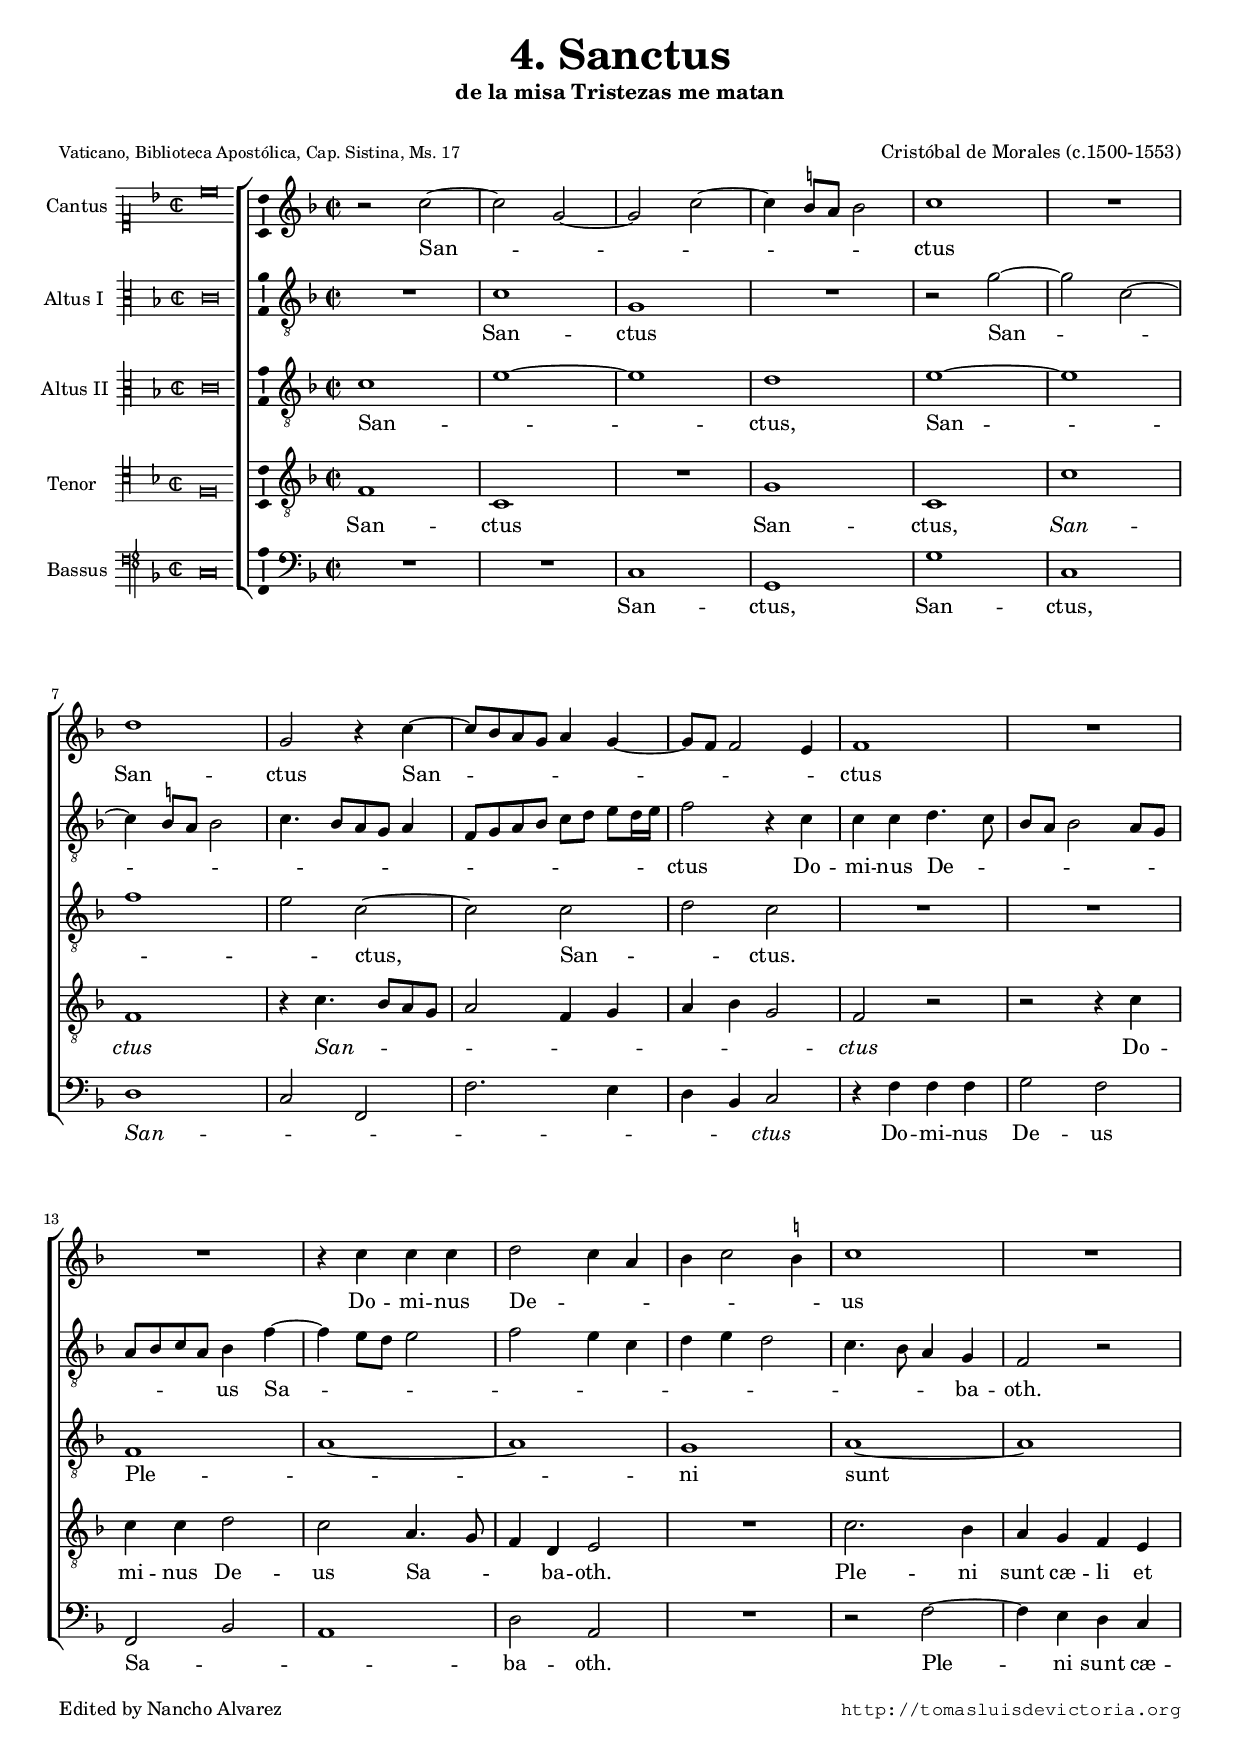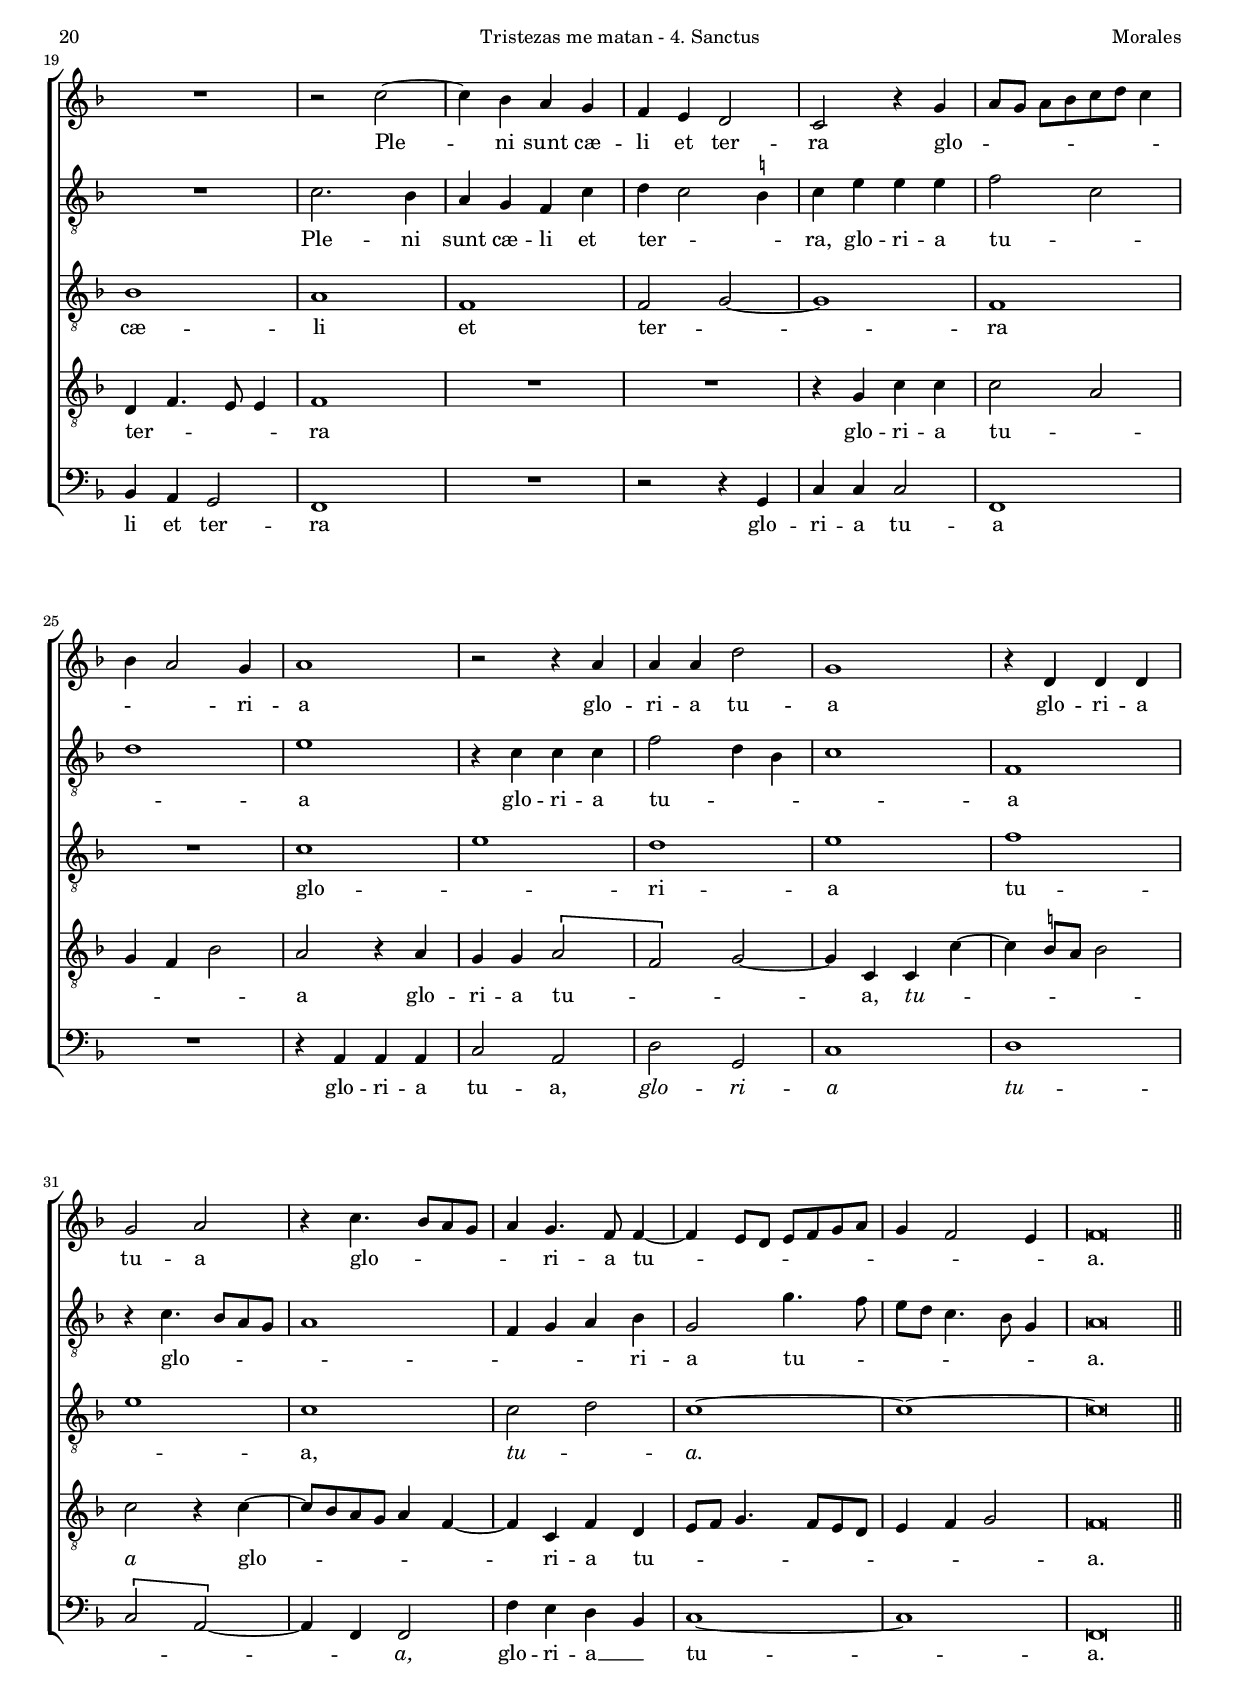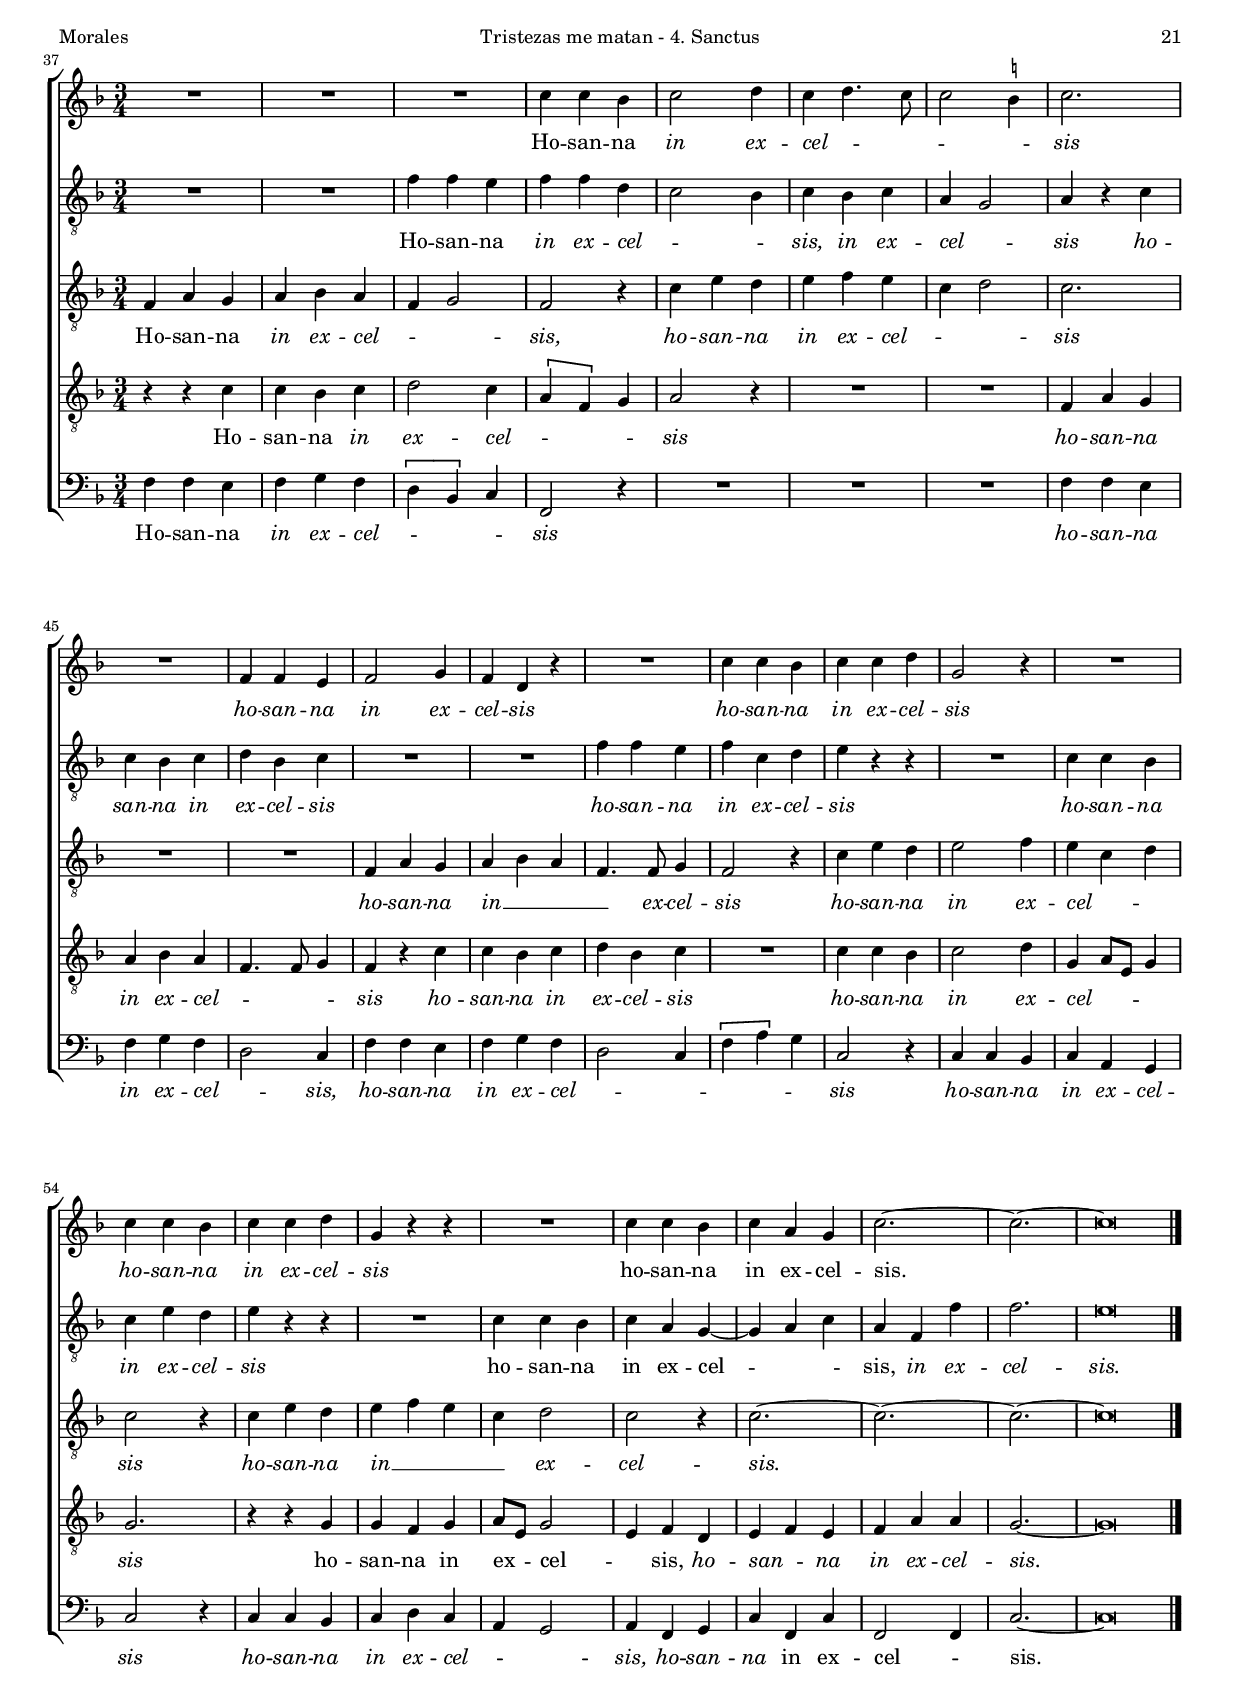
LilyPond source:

\version "2.18.0"

#(set-default-paper-size "a4")
#(set-global-staff-size 16.4)
#(ly:set-option 'point-and-click #f)
%mobile -s14.5 -i3.0

italicas=\override LyricText.font-shape = #'italic
rectas=\override LyricText.font-shape = #'upright
ss=\once \set suggestAccidentals = ##t
incipitwidth = 20

htitle="Tristezas me matan - 4. Sanctus"
hcomposer="Morales"

\header {
	title=\markup{\fontsize #3 "4. Sanctus"}
	subtitle="de la misa Tristezas me matan"
	subsubtitle=\markup{\column{" "}}
	composer="Cristóbal de Morales (c.1500-1553)"
        pdfauthor=\composer
	%opus="(-)"
	poet=\markup{\smaller "Vaticano, Biblioteca Apostólica, Cap. Sistina, Ms. 17"} 
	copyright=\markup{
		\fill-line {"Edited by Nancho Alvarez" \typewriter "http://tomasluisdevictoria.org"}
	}
%	tagline=""
}

global={\key f \major \time 2/2 \skip 1*36 \bar "||" \break
	\override Score.TimeSignature.break-visibility = #'#(#f #t #t)
			\time 3/4 \skip 1*3/4*26 \bar "|."
}


cantus=\relative c''{
	r2 c ~
	c g ~
	g c ~
	c4 \ss b8 a b2
	c1
	R1
	d1
	g,2 r4 c ~
	c8 bes a g a4 g ~
	g8 f f2 e4
	f1
	R1*2
	r4 c' c c
	d2 c4 a
	bes4 c2 \ss b4
	c1
	R1*2
	r2 c ~
	c4 bes a g
	f e d2
	c r4 g'
	a8[ g] a[ bes c d] c4
	bes4 a2 g4
	a1
	r2 r4 a
	a a d2
	g,1
	r4 d d d
	g2 a
	r4 c4. bes8 a g
	a4 g4. f8 f4 ~
	f e8 d e f g a
	g4 f2 e4
	f\breve*1/2
	R1*3/4*3
	c'4 c bes
	c2 d4
	c4 d4. c8 
	c2 \ss b4
	c2.
	R1*3/4
	f,4 f e
	f2 g4
	f d r
	R1*3/4
	c'4 c bes
	c c d
	g,2 r4
	R1*3/4
	c4 c bes
	c c d
	g,4 r r
	R1*3/4
	c4 c bes
	c a g
	c2. ~
	c ~
	c\breve*3/8
}

altus=\relative c'{
	R1
	c1
	g
	R1
	r2 g' ~
	g c, ~
	c4 \ss b8 a b2
	c4. bes8[ a g] a4
	f8 g a bes c[ d] e[ d16 e]
	f2 r4 c
	c c d4. c8
	bes a bes2 a8 g
	a8 bes c a bes4 f' ~
	f e8 d e2
	f2 e4 c
	d e d2
	c4. bes8 a4 g
	f2 r
	R1
	c'2. bes4
	a4 g f c'
	d c2 \ss b4
	c e e e
	f2 c
	d1
	e
	r4 c c c
	f2 d4 bes
	c1
	f,
	r4 c'4. bes8 a g
	a1
	f4 g a bes
	g2 g'4. f8 
	e d c4. bes8 g4
	a\breve*1/2
	R1*3/4*2
	f'4 f e
	f f d
	c2 bes4
	c4 bes c
	a g2
	a4 r c
	c bes c
	d bes c
	R1*3/4*2
	f4 f e
	f c d
	e r r
	R1*3/4
	c4 c bes
	c e d
	e r r
	R1*3/4
	c4 c bes
	c a g ~
	g a c
	a f f'
	f2.
	e\breve*3/8
}

altusdos=\relative c'{
	c1
	e ~
	e
	d
	e1 ~
	e
	f
	e2 c ~
	c c
	d c
	R1*2
	f,1
	a ~
	a
	g
	a ~
	a
	bes
	a
	f
	f2 g ~
	g1
	f
	R1
	c'1
	e
	d 
	e
	f
	e
	c
	c2 d
	c1 ~
	c ~
	c\breve*1/2
	f,4 a g
	a bes a
	f g2
	f2 r4
	c' e d
	e f e
	c d2
	c2.
	R1*3/4*2
	f,4 a g
	a bes a
	f4. f8 g4
	f2 r4
	c'4 e d
	e2 f4
	e c d
	c2 r4
	c4 e d
	e f e
	c4 d2
	c2 r4 % así está en CSIC
	c2. ~
	c ~
	c ~
	c\breve*3/8
}

tenor=\relative c{
	f1
	c
	R1
	g'1
	c,
	c'
	f,
	r4 c'4. bes8 a g
	a2 f4 g
	a bes g2
	f r
	r r4 c'
	c c d2
	c a4. g8
	f4 d e2
	R1
	c'2. bes4
	a g f e
	d f4. e8 e4
	f1
	R1*2
	r4 g c c
	c2 a
	g4 f bes2
	a2 r4 a
	g g \[a2
	f\] g2 ~
	g4 c, c c' ~
	c \ss b8 a b2
	c2 r4 c ~
	c8 bes a g a4 f ~
	f c f d
	e8 f g4. f8 e d
	e4 f g2
	f\breve*1/2
	r4 r c'
	c bes c
	d2 c4
	\[a4 f\] g
	a2 r4
	R1*3/4*2
	f4 a g
	a bes a
	f4. f8 g4
	f r c'
	c bes c
	d bes c
	R1*3/4
	c4 c bes
	c2 d4
	g,4 a8 e g4
	g2.
	r4 r g
	g f g
	a8 e g2
	e4 f d
	e f e
	f a a
	g2. ~
	g\breve*3/8
}

bassus=\relative c{
	R1*2
	c1
	g
	g' 
	c,
	d
	c2 f,
	f'2. e4
	d4 bes c2
	r4 f f f
	g2 f
	f, bes
	a1
	d2 a
	R1
	r2 f' ~
	f4 e d c
	bes a g2
	f1
	R1
	r2 r4 g
	c c c2
	f,1
	R1
	r4 a a a
	c2 a
	d g,
	c1
	d
	\[c2 a ~ \]
	a4 f f2
	f'4 e d bes
	c1 ~
	c
	f,\breve*1/2
	f'4 f e
	f g f
	\[d bes\] c
	f,2 r4
	R1*3/4*3
	f'4 f e
	f g f
	d2 c4
	f4 f e
	f g f
	d2 c4
	\[f4 a\] g
	c,2 r4
	c4 c bes
	c a g
	c2 r4
	c c bes
	c d c
	a g2
	a4 f g
	c f, c'
	f,2 f4
	c'2. ~
	c\breve*3/8
}

textocantus=\lyricmode{
San -- _ _ _ _ _ ctus
San -- ctus
San -- _ _ _ _ _ _ _ _ ctus
Do -- mi -- nus De -- _ _ _ _ _ us
Ple -- ni sunt cæ -- li et ter -- ra
glo -- _ _ _ _ _ _ _ _ _ ri -- a
glo -- ri -- a tu -- a
glo -- ri -- a tu -- a
glo -- _ _ _ _ ri -- a tu -- _ _ _ _ _ _ _ _ _ a.
Ho -- san -- na
\italicas 
in ex -- cel -- _ _ _ _ sis
ho -- san -- na in ex -- cel -- sis
ho -- san -- na in ex -- cel -- sis
ho -- san -- na in ex -- cel -- sis
\rectas 
ho -- san -- na in ex -- cel -- sis.
}

textoaltus=\lyricmode{
San -- ctus
San -- _ _ _ _ _ _ _ _ _ _ _ _ _ _ _ _ _ _ ctus
Do -- mi -- nus
De -- _ _ _ _ _ _ _ _ _ _ us Sa -- _ _ _ _ _ _ _ _ _ _ _ _ ba -- oth.
Ple -- ni sunt cæ -- li et ter -- _ _ ra,
glo -- ri -- a tu -- _ _ a
glo -- ri -- a tu -- _ _ _ a
glo -- _ _ _ _ _ _ _ ri -- a tu -- _ _ _ _ _ _ a.
Ho -- san -- na
\italicas 
in ex -- cel -- _ _ sis,
in ex -- cel -- _ sis
ho -- san -- na in ex -- cel -- sis
ho -- san -- na in ex -- cel -- sis
ho -- san -- na in ex -- cel -- sis
\rectas 
ho -- san -- na in ex -- cel -- _ _ sis,
\italicas 
in ex -- cel -- sis.
}

textoaltusdos=\lyricmode{
San -- _ ctus,
San -- _ _ ctus,
San -- _ ctus.
Ple -- _ ni sunt cæ -- li et ter -- _ ra
glo -- _ ri -- a tu -- _ a,
\italicas 
tu -- _ a.
\rectas 
Ho -- san -- na
\italicas 
in ex -- cel -- _ _ sis,
ho -- san -- na in ex -- cel -- _ _ sis
ho -- san -- na in __ _ _ _ ex -- cel -- sis % cel -- _ _ _ sis
ho -- san -- na
in ex -- cel -- _ _ sis
ho -- san -- na in __ _ _ _ ex -- cel -- sis. % in ex -- cel -- _ _ sis. _
}

textotenor=\lyricmode{
San -- ctus
San -- ctus,
\italicas
San -- ctus
San -- _ _ _ _ _ _ _ _ _ ctus
\rectas 
Do -- mi -- nus De -- us Sa -- _ _ ba -- oth.
Ple -- ni sunt cæ -- li et ter -- _ _ _ ra
glo -- ri -- a tu -- _ _ _ _ a
glo -- ri -- a tu -- _ _ a,
\italicas tu -- _ _ _ _ a
\rectas 
glo -- _ _ _ _ _ ri -- a tu -- _ _ _ _ _ _ _ _ _ a.
Ho -- san -- na \italicas 
in ex -- cel -- _ _ _ sis
ho -- san -- na in ex -- cel -- _ _ _ sis
ho -- san -- na in ex -- cel -- sis
ho -- san -- na in ex -- cel -- _ _ _ sis
\rectas 
ho -- san -- na in ex -- _ cel -- _ sis,
\italicas 
ho -- san -- _ na in ex -- cel -- sis.
}

textobassus=\lyricmode{
San -- ctus,
San -- ctus,
\italicas 
San -- _ _ _ _ _ _ ctus
\rectas 
Do -- mi -- nus De -- us Sa -- _ _ ba -- oth.
Ple -- ni sunt cæ -- li et ter -- ra
glo -- ri -- a tu -- a
glo -- ri -- a tu -- a,
\italicas 
glo -- ri -- a tu -- _ _ _ a,
\rectas 
glo -- ri -- a __ _ tu -- a.
Ho -- san -- na \italicas 
in ex -- cel -- _ _ _ sis
ho -- san -- na in ex -- cel -- _ sis,
ho -- san -- na in ex -- cel -- _ _ _ _ _ sis
ho -- san -- na in ex -- cel -- sis
ho -- san -- na in ex -- cel -- _ _ sis,
ho -- san -- na 
\rectas 
in ex -- cel -- _ sis.
}


incipitcantus=\markup{
	\score{
		{ 
		\set Staff.instrumentName="Cantus "
		\override NoteHead.style = #'neomensural
		\override Staff.TimeSignature.style = #'neomensural
		\cadenzaOn 
		\clef "petrucci-c1"
		\key f \major
		\time 2/2
		c''\breve
		} 
	\layout { line-width=\incipitwidth indent = 0 }
	}
}

incipitaltus=\markup{
	\score{
		{ 
		\set Staff.instrumentName="Altus I  "
		\override NoteHead.style = #'neomensural 
		\override Staff.TimeSignature.style = #'neomensural
		\cadenzaOn 
		\clef "petrucci-c3"
		\key f \major
		\time 2/2
		c'\breve
		} 
	\layout { line-width=\incipitwidth indent = 0 }
	}
}

incipitaltusdos=\markup{
	\score{
		{ 
		\set Staff.instrumentName="Altus II "
		\override NoteHead.style = #'neomensural 
		\override Staff.TimeSignature.style = #'neomensural
		\cadenzaOn 
		\clef "petrucci-c3"
		\key f \major
		\time 2/2
		c'\breve
		} 
	\layout { line-width=\incipitwidth indent = 0 }
	}
}


incipittenor=\markup{
	\score{
		{ 
		\set Staff.instrumentName="Tenor   "
		\override NoteHead.style = #'neomensural 
		\override Staff.TimeSignature.style = #'neomensural
		\cadenzaOn 
		\clef "petrucci-c4"
		\key f \major
		\time 2/2
		f\breve
		} 
	\layout { line-width=\incipitwidth indent=0 }
	}
}

incipitbassus=\markup{
	\score{
		{ 
		\set Staff.instrumentName="Bassus "
		\override NoteHead.style = #'neomensural
		\override Staff.TimeSignature.style = #'neomensural
		\cadenzaOn 
		\clef "petrucci-f4"
		\key f \major
		\time 2/2
		c\breve
		} 
	\layout { line-width=\incipitwidth indent = 0 }
	}
}


\score {\transpose c' c'{
\new ChoirStaff<<

	\new Staff <<\global
	\new Voice="v1" {
		\set Staff.instrumentName=\incipitcantus
		\clef "treble"
		\cantus }
	\new Lyrics \lyricsto "v1" {\textocantus }
	>>

	\new Staff <<\global
	\new Voice="v2" {
		\set Staff.instrumentName=\incipitaltus
		\clef "G_8"
		\altus }
	\new Lyrics \lyricsto "v2" {\textoaltus }
	>>

	\new Staff <<\global
	\new Voice="v5" {
		\set Staff.instrumentName=\incipitaltusdos
		\clef "G_8"
		\altusdos }
	\new Lyrics \lyricsto "v5" {\textoaltusdos }
	>>
	
	\new Staff <<\global
	\new Voice="v3" {
		\set Staff.instrumentName=\incipittenor
		\clef "G_8"
		\tenor }
	\new Lyrics \lyricsto "v3" {\textotenor }
	>>

	\new Staff <<\global
	\new Voice="v4" {
		\set Staff.instrumentName=\incipitbassus
		\clef "bass"
		\bassus }
	\new Lyrics \lyricsto "v4" {\textobassus }
	>>
	
>>

	} % transpose

\layout{ 
	\context {\Lyrics 
		\override VerticalAxisGroup.staff-affinity = #UP
		\override VerticalAxisGroup.nonstaff-relatedstaff-spacing =
			#'((basic-distance . 0) (minimum-distance . 0) (padding . 1))
		\override LyricText.font-size = #1.2
		\override LyricHyphen.minimum-distance = #0.5
	}
	\context {\Score 
		\override BarNumber.padding = #2 
	}
	\context {\Voice 
		%melismaBusyProperties = #'()
		%autoBeaming = ##f
	}
	%\context { \Staff \RemoveEmptyStaves }
	\context {\Staff 
		\override VerticalAxisGroup.staff-staff-spacing =
			#'((basic-distance . 11) (minimum-distance . 0) (padding . 1))
		\consists Ambitus_engraver 
		\override LigatureBracket.padding = #1
	}
}

%\midi {}

}


\paper{
	evenHeaderMarkup=\markup  \fill-line { \fromproperty #'page:page-number-string \htitle \hcomposer }
	oddHeaderMarkup= \markup  \fill-line { \on-the-fly #not-first-page \hcomposer \on-the-fly #not-first-page \htitle \on-the-fly #not-first-page \fromproperty #'page:page-number-string }
	system-count=9
	ragged-last-bottom = ##f
	indent=3.2\cm
	system-system-spacing =
	#'((basic-distance . 20) (minimum-distance . 0) (padding . 5))
	top-system-spacing = % header
	#'((basic-distance . 8) (minimum-distance . 0) (padding . 0))
	last-bottom-spacing = % footer
	#'((basic-distance . 12) (minimum-distance . 0) (padding . 0))
	%top-markup-spacing #'basic-distance = 0
	markup-system-spacing #'basic-distance = 20


first-page-number=19
}